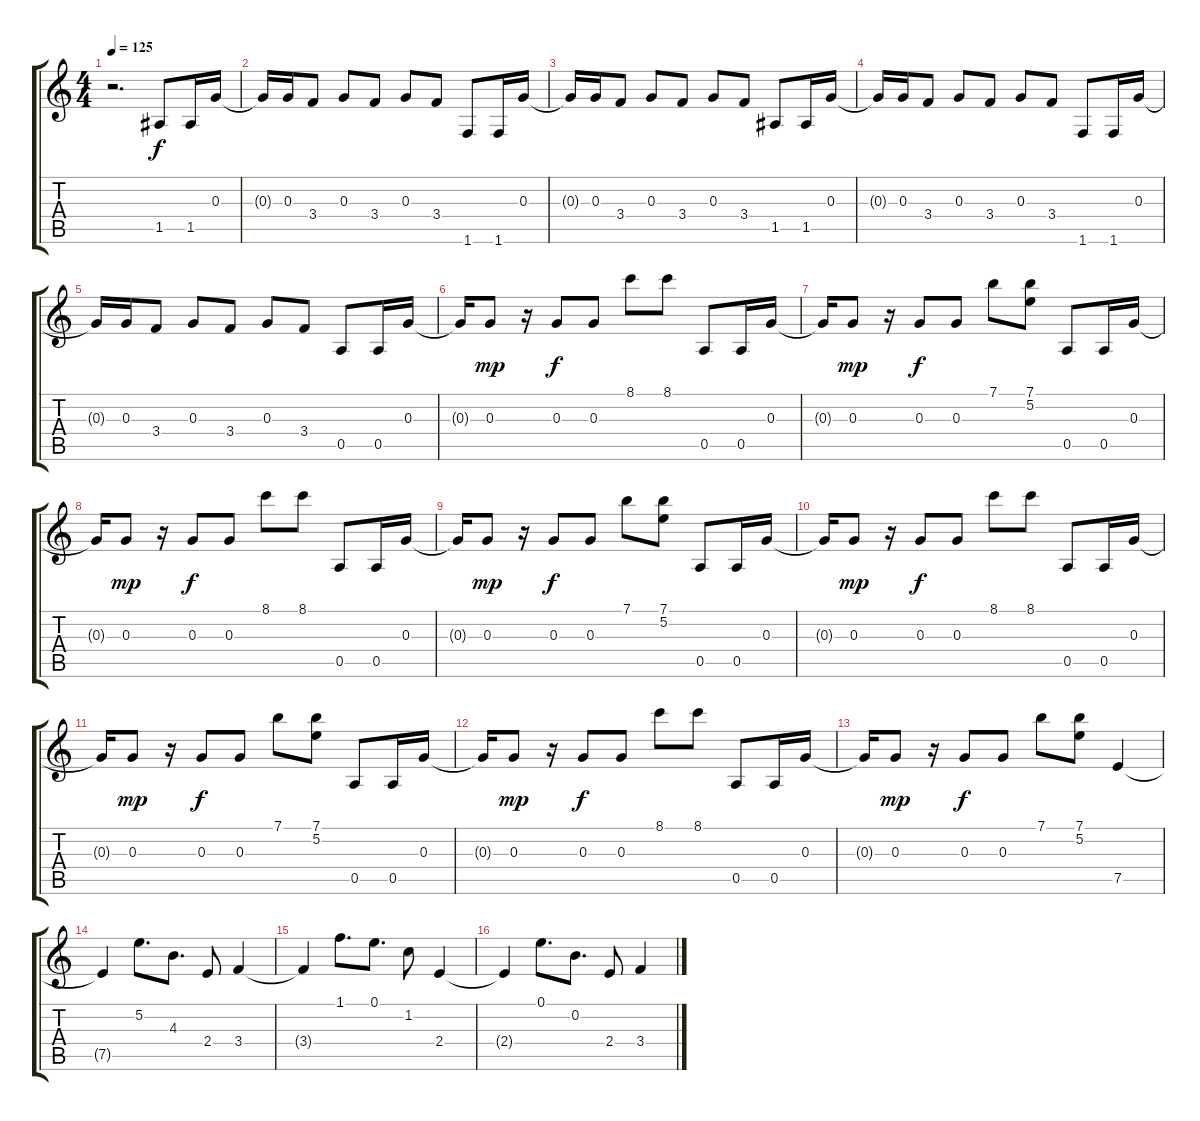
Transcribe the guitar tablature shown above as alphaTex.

\track "" {instrument electricguitarclean}
\staff {score tabs}
\tuning (E4 B3 G3 D3 A2 E2) {hide}
\ts (4 4)
\tempo 125
\clef g2
\ks c
r.2{d dy f} 1.5.8 1.5.16 0.3.16 |
0.3{t}.16 0.3.16 3.4.8 0.3.8 3.4.8 0.3.8 3.4.8 1.6.8 1.6.16 0.3.16 |
0.3{t}.16 0.3.16 3.4.8 0.3.8 3.4.8 0.3.8 3.4.8 1.5.8 1.5.16 0.3.16 |
0.3{t}.16 0.3.16 3.4.8 0.3.8 3.4.8 0.3.8 3.4.8 1.6.8 1.6.16 0.3.16 |
0.3{t}.16 0.3.16 3.4.8 0.3.8 3.4.8 0.3.8 3.4.8 0.5.8{volume 11} 0.5.16 0.3.16 |
0.3{t}.16 0.3.8{dy mp} r.16 0.3.8{dy f} 0.3.8 8.1.8 8.1.8 0.5.8 0.5.16 0.3.16 |
0.3{t}.16 0.3.8{dy mp} r.16 0.3.8{dy f} 0.3.8 7.1.8 (7.1 5.2).8 0.5.8 0.5.16 0.3.16 |
0.3{t}.16 0.3.8{dy mp} r.16 0.3.8{dy f} 0.3.8 8.1.8 8.1.8 0.5.8 0.5.16 0.3.16 |
0.3{t}.16 0.3.8{dy mp} r.16 0.3.8{dy f} 0.3.8 7.1.8 (7.1 5.2).8 0.5.8 0.5.16 0.3.16 |
0.3{t}.16 0.3.8{dy mp} r.16 0.3.8{dy f} 0.3.8 8.1.8 8.1.8 0.5.8 0.5.16 0.3.16 |
0.3{t}.16 0.3.8{dy mp} r.16 0.3.8{dy f} 0.3.8 7.1.8 (7.1 5.2).8 0.5.8 0.5.16 0.3.16 |
0.3{t}.16 0.3.8{dy mp} r.16 0.3.8{dy f} 0.3.8 8.1.8 8.1.8 0.5.8 0.5.16 0.3.16 |
0.3{t}.16 0.3.8{dy mp} r.16 0.3.8{dy f} 0.3.8 7.1.8 (7.1 5.2).8 7.5.4{volume 9} |
7.5{t}.4 5.2.8{d} 4.3.8{d} 2.4.8 3.4.4 |
3.4{t}.4 1.1.8{d} 0.1.8{d} 1.2.8 2.4.4 |
2.4{t}.4 0.1.8{d} 0.2.8{d} 2.4.8 3.4.4
